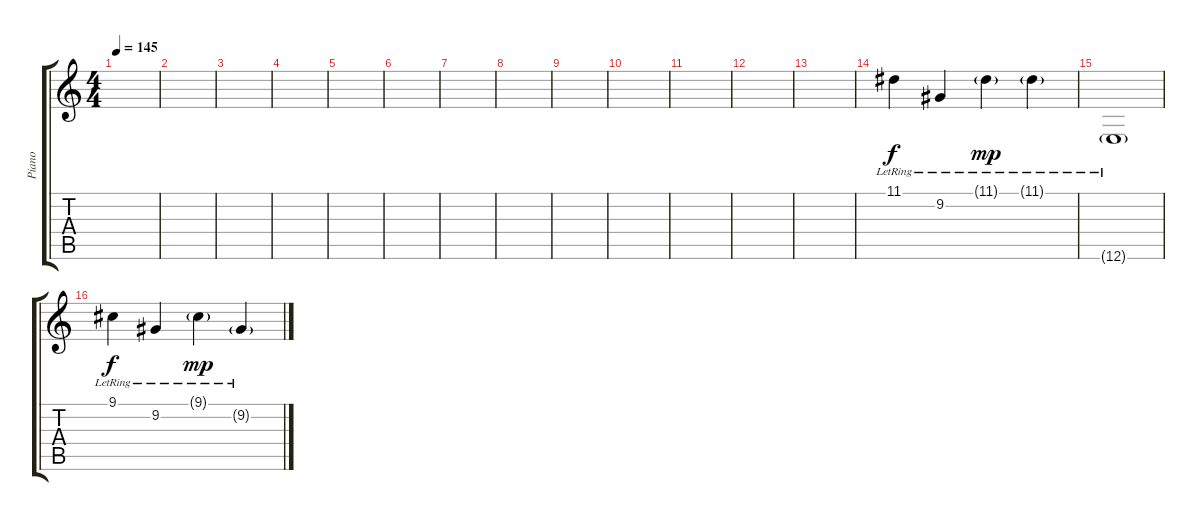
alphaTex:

\track ("Piano" "Piano") {instrument acousticgrandpiano}
\staff {score tabs}
\tuning (E4 B3 G3 D3 A2 E2) {hide}
\ts (4 4)
\tempo 145
\clef g2
\ks c
|
|
|
|
|
|
|
|
|
|
|
|
|
11.1{lr}.4{dy f} 9.2{lr}.4 11.1{g lr}.4{dy mp} 11.1{g lr}.4 |
12.6{g lr}.1 |
9.1{lr}.4{dy f} 9.2{lr}.4 9.1{g lr}.4{dy mp} 9.2{g lr}.4
